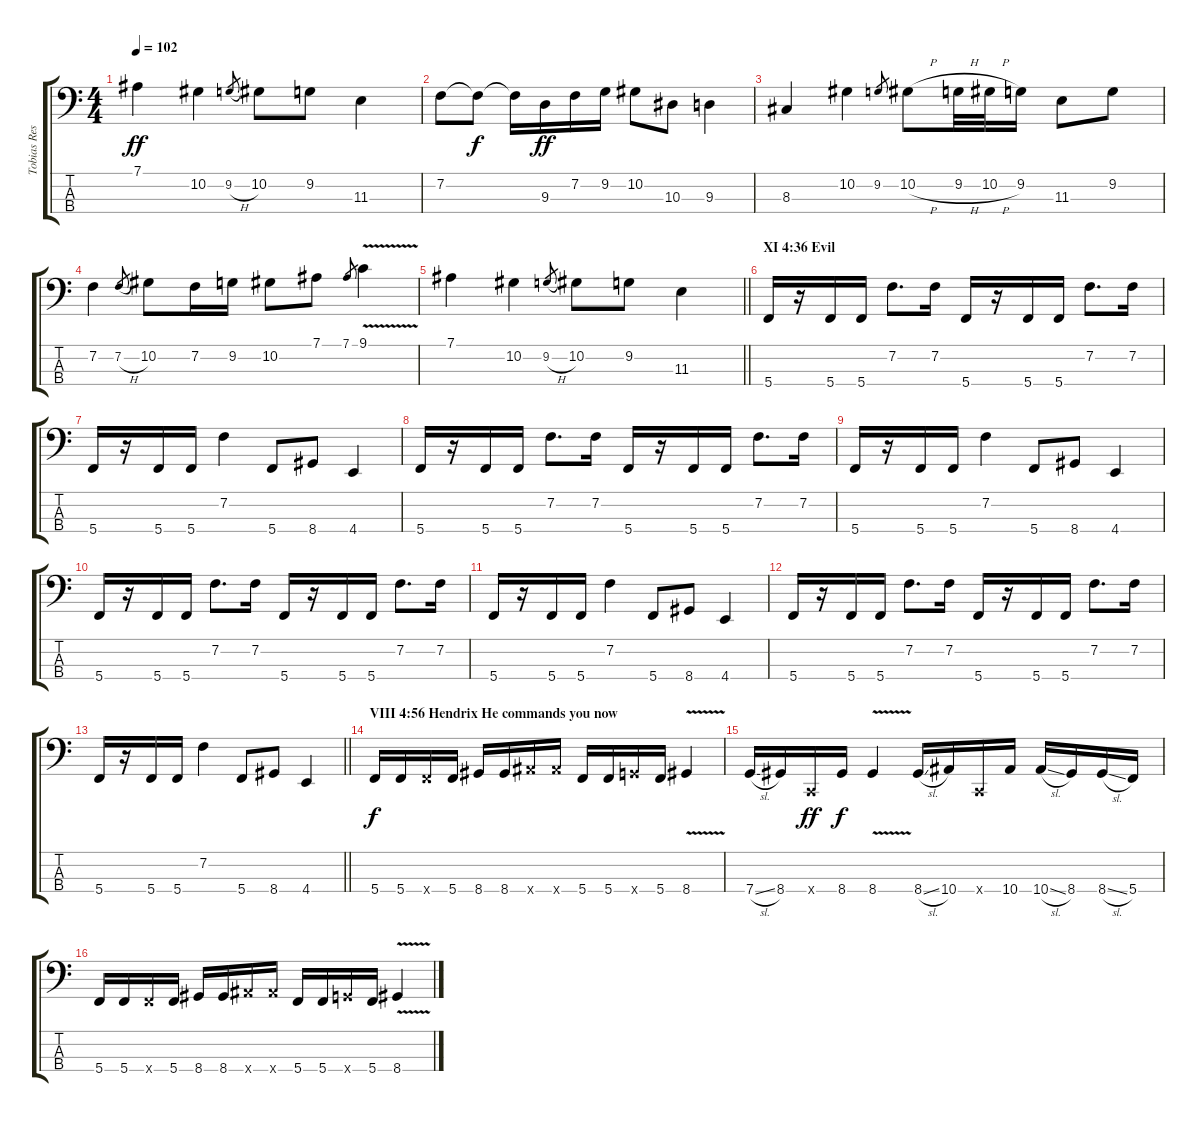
\track ("Tobias Resch (Bass Guitar) C Tuning" "Tobias Res") {instrument electricbassfinger}
\staff {score tabs}
\tuning (Eb2 Bb1 F1 C1) {hide}
\ts (4 4)
\tempo 102
\clef f4
\ks c
7.1.4{dy ff} 10.2.4 9.2{h}.8{gr} 10.2.8 9.2.8 11.3.4 |
7.2.8 7.2{t}.8{dy f} 7.2{t}.16 9.3.16{dy ff} 7.2.16 9.2.16 10.2.8 10.3.8 9.3.4 |
8.3.4 10.2.4 9.2.8{gr} 10.2{h}.8 9.2{h}.32 10.2{h}.32 9.2.16 11.3.8 9.2.8 |
7.2.4 7.2{h}.8{gr} 10.2.8 7.2.16 9.2.16 10.2.8 7.1.8 7.1.8{gr} 9.1{v}.4 |
\barLineRight lightlight
7.1.4 10.2.4 9.2{h}.8{gr} 10.2.8 9.2.8 11.3.4 |
\section ("" "XI 4:36 Evil")
5.4.16 r.16 5.4.16 5.4.16 7.2.8{d} 7.2.16 5.4.16 r.16 5.4.16 5.4.16 7.2.8{d} 7.2.16 |
5.4.16 r.16 5.4.16 5.4.16 7.2.4 5.4.8 8.4.8 4.4.4 |
5.4.16 r.16 5.4.16 5.4.16 7.2.8{d} 7.2.16 5.4.16 r.16 5.4.16 5.4.16 7.2.8{d} 7.2.16 |
5.4.16 r.16 5.4.16 5.4.16 7.2.4 5.4.8 8.4.8 4.4.4 |
5.4.16 r.16 5.4.16 5.4.16 7.2.8{d} 7.2.16 5.4.16 r.16 5.4.16 5.4.16 7.2.8{d} 7.2.16 |
5.4.16 r.16 5.4.16 5.4.16 7.2.4 5.4.8 8.4.8 4.4.4 |
5.4.16 r.16 5.4.16 5.4.16 7.2.8{d} 7.2.16 5.4.16 r.16 5.4.16 5.4.16 7.2.8{d} 7.2.16 |
\barLineRight lightlight
5.4.16 r.16 5.4.16 5.4.16 7.2.4 5.4.8 8.4.8 4.4.4 |
\section ("" "VIII 4:56 Hendrix He commands you now")
5.4.16{dy f} 5.4.16 5.4{x}.16 5.4.16 8.4.16 8.4.16 10.4{x}.16 10.4{x}.16 5.4.16 5.4.16 7.4{x}.16 5.4.16 8.4{v}.4 |
7.4{sl}.16 8.4.16 0.4{x}.16{dy ff} 8.4.16{dy f} 8.4{v}.4 8.4{sl}.16 10.4.16 0.4{x}.16 10.4.16 10.4{sl}.16 8.4.16 8.4{sl}.16 5.4.16 |
5.4.16 5.4.16 5.4{x}.16 5.4.16 8.4.16 8.4.16 10.4{x}.16 10.4{x}.16 5.4.16 5.4.16 7.4{x}.16 5.4.16 8.4{v}.4
